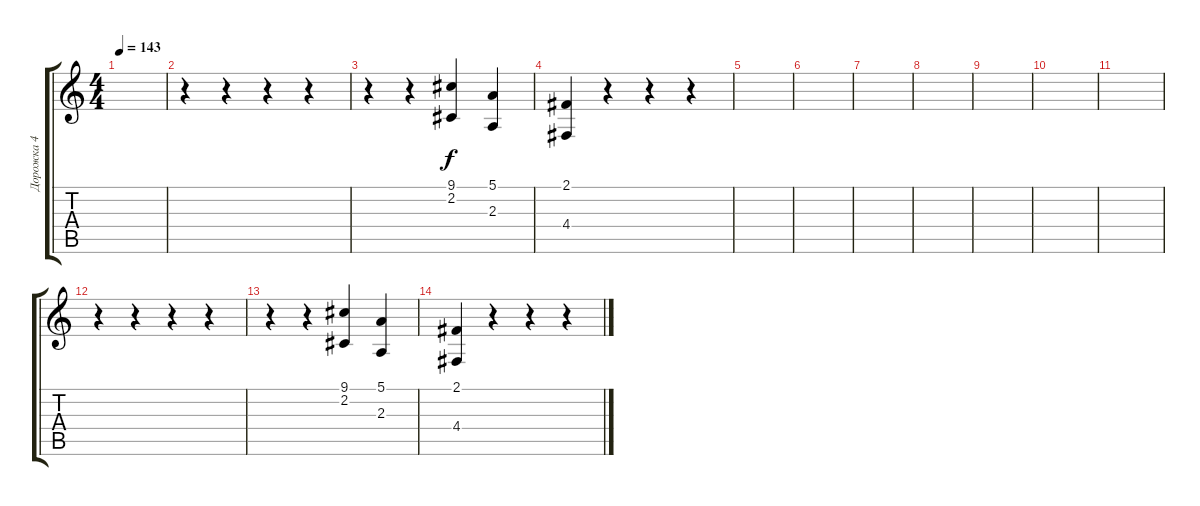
\track ("Дорожка 4" "Дорожка 4") {instrument pizzicatostrings}
\staff {score tabs}
\tuning (E4 B3 G3 D3 A2 E2) {hide}
\ts (4 4)
\tempo 143
\clef g2
\ks c
|
r.4{instrument pizzicatostrings} r.4 r.4 r.4 |
r.4 r.4 (9.1 2.2).4 (5.1 2.3).4 |
(2.1 4.4).4 r.4 r.4 r.4 |
|
|
|
|
|
|
|
r.4{instrument pizzicatostrings} r.4 r.4 r.4 |
r.4 r.4 (9.1 2.2).4 (5.1 2.3).4 |
(2.1 4.4).4 r.4 r.4 r.4
